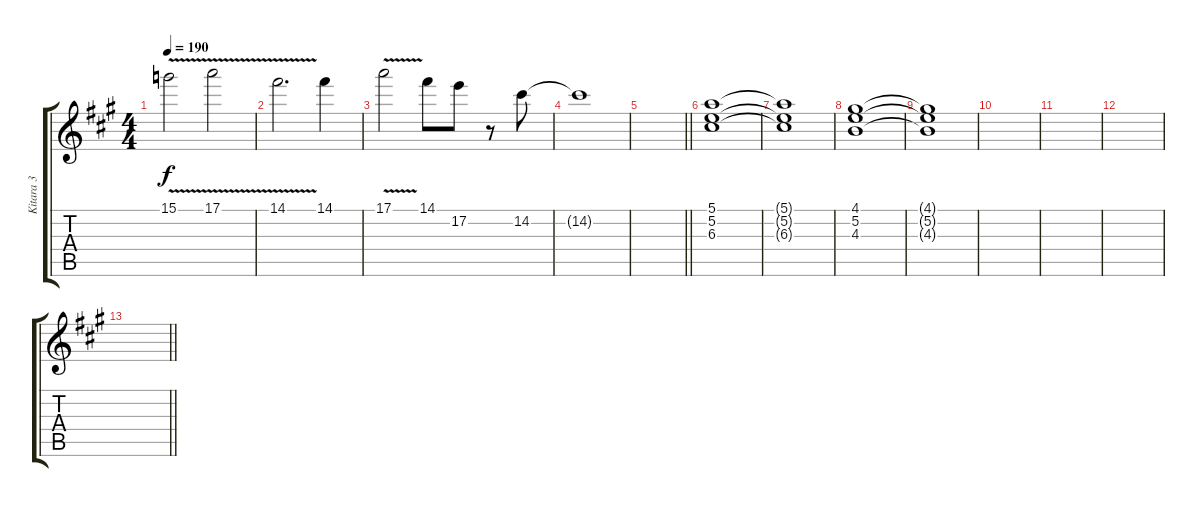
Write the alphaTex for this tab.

\track ("Kitara 3" "Kitara 3") {instrument overdrivenguitar}
\staff {score tabs}
\tuning (E4 B3 G3 D3 A2 E2) {hide}
\ts (4 4)
\tempo 190
\clef g2
\ks a
15.1{v}.2{dy f} 17.1{v}.2 |
14.1{v}.2{d} 14.1.4 |
17.1{v}.2 14.1.8 17.2.8 r.8 14.2.8 |
14.2{t}.1 |
\barLineRight lightlight
|
(5.1 5.2 6.3).1 |
(5.1{t} 5.2{t} 6.3{t}).1 |
(4.1 5.2 4.3).1 |
(4.1{t} 5.2{t} 4.3{t}).1 |
|
|
|
\barLineRight lightlight
